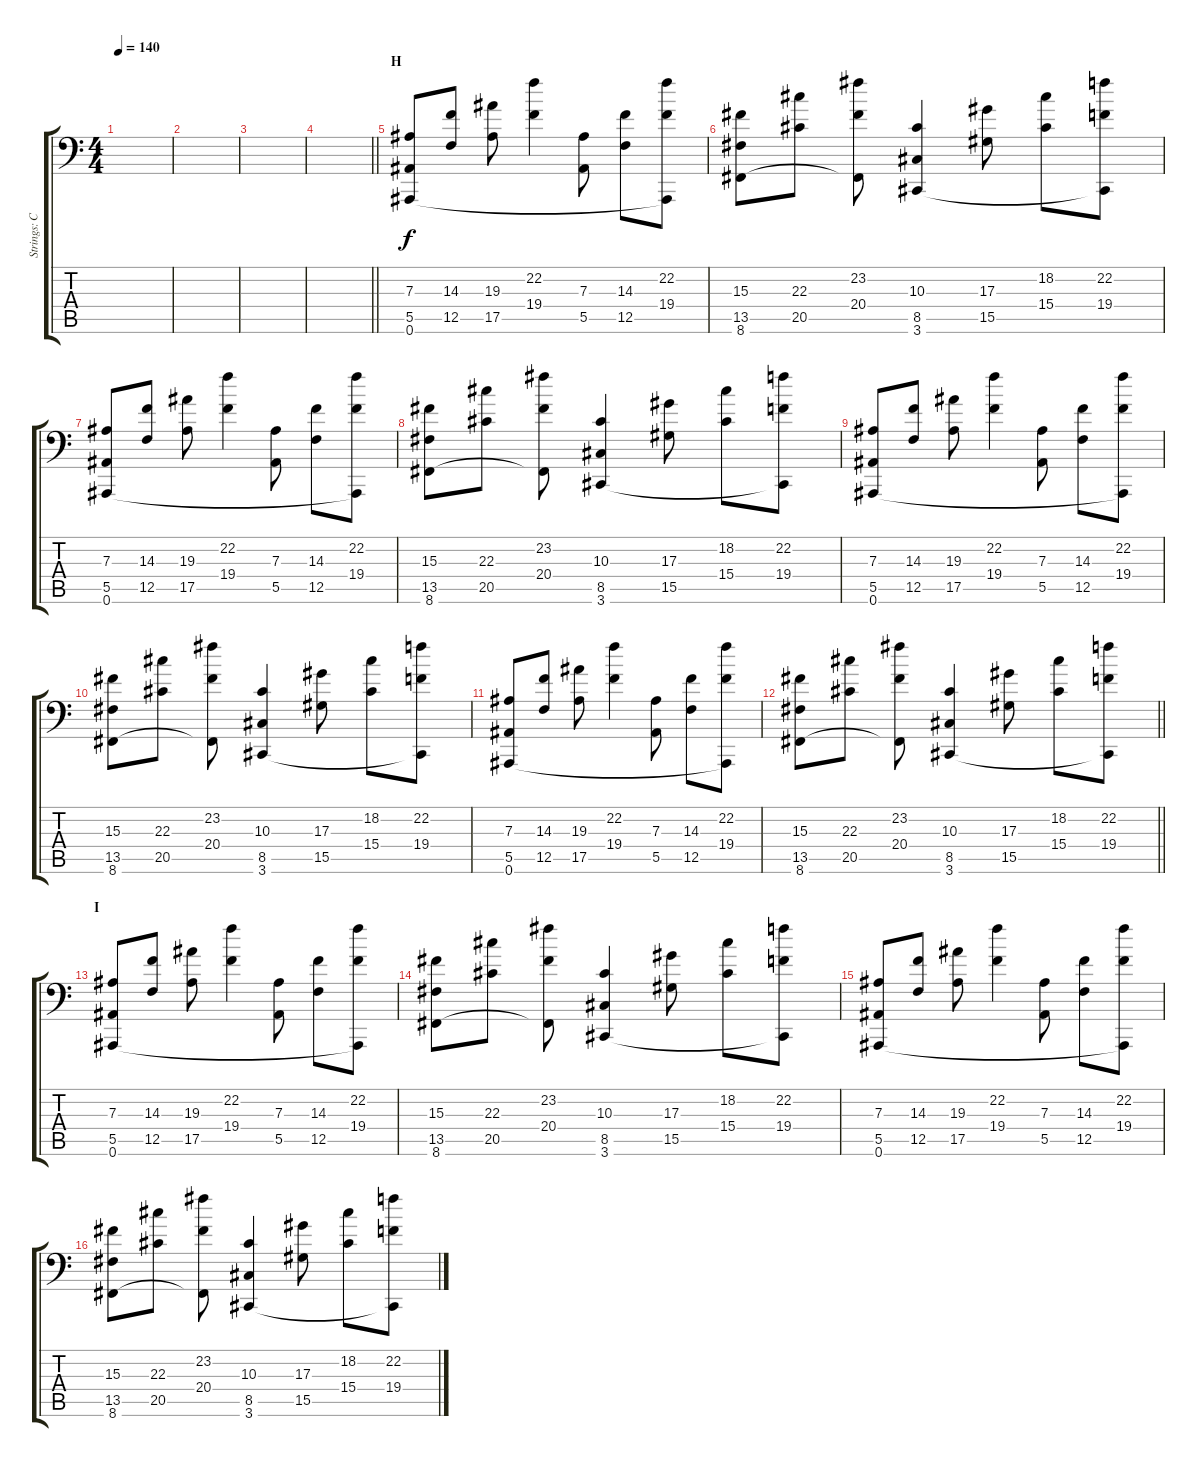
\track ("Strings: Corey Burton" "Strings: C") {instrument stringensemble1}
\staff {score tabs}
\tuning (C4 G3 Eb3 Bb2 F2 Bb1) {hide}
\ts (4 4)
\tempo 140
\clef f4
\ks c
|
|
|
\barLineRight lightlight
|
\section ("" "H")
(7.3 5.5 0.6).8 (14.3 12.5).8 (19.3 17.5).8 (22.2 19.4).4 (7.3 5.5).8 (14.3 12.5).8 (22.2 19.4 0.6{t}).8 |
(15.3 13.5 8.6).8 (22.3 20.5).8 (23.2 20.4 8.6{t}).8 (10.3 8.5 3.6).4 (17.3 15.5).8 (18.2 15.4).8 (22.2 19.4 3.6{t}).8 |
(7.3 5.5 0.6).8 (14.3 12.5).8 (19.3 17.5).8 (22.2 19.4).4 (7.3 5.5).8 (14.3 12.5).8 (22.2 19.4 0.6{t}).8 |
(15.3 13.5 8.6).8 (22.3 20.5).8 (23.2 20.4 8.6{t}).8 (10.3 8.5 3.6).4 (17.3 15.5).8 (18.2 15.4).8 (22.2 19.4 3.6{t}).8 |
(7.3 5.5 0.6).8 (14.3 12.5).8 (19.3 17.5).8 (22.2 19.4).4 (7.3 5.5).8 (14.3 12.5).8 (22.2 19.4 0.6{t}).8 |
(15.3 13.5 8.6).8 (22.3 20.5).8 (23.2 20.4 8.6{t}).8 (10.3 8.5 3.6).4 (17.3 15.5).8 (18.2 15.4).8 (22.2 19.4 3.6{t}).8 |
(7.3 5.5 0.6).8 (14.3 12.5).8 (19.3 17.5).8 (22.2 19.4).4 (7.3 5.5).8 (14.3 12.5).8 (22.2 19.4 0.6{t}).8 |
\barLineRight lightlight
(15.3 13.5 8.6).8 (22.3 20.5).8 (23.2 20.4 8.6{t}).8 (10.3 8.5 3.6).4 (17.3 15.5).8 (18.2 15.4).8 (22.2 19.4 3.6{t}).8 |
\section ("" "I")
(7.3 5.5 0.6).8 (14.3 12.5).8 (19.3 17.5).8 (22.2 19.4).4 (7.3 5.5).8 (14.3 12.5).8 (22.2 19.4 0.6{t}).8 |
(15.3 13.5 8.6).8 (22.3 20.5).8 (23.2 20.4 8.6{t}).8 (10.3 8.5 3.6).4 (17.3 15.5).8 (18.2 15.4).8 (22.2 19.4 3.6{t}).8 |
(7.3 5.5 0.6).8 (14.3 12.5).8 (19.3 17.5).8 (22.2 19.4).4 (7.3 5.5).8 (14.3 12.5).8 (22.2 19.4 0.6{t}).8 |
(15.3 13.5 8.6).8 (22.3 20.5).8 (23.2 20.4 8.6{t}).8 (10.3 8.5 3.6).4 (17.3 15.5).8 (18.2 15.4).8 (22.2 19.4 3.6{t}).8
